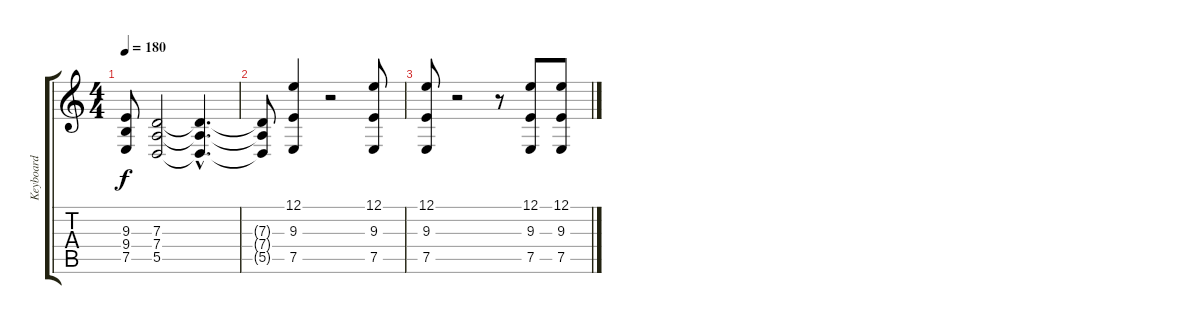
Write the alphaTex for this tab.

\track ("Keyboard" "Keyboard") {instrument synthstrings1}
\staff {score tabs}
\tuning (E4 B3 G3 D3 A2 E2) {hide}
\ts (4 4)
\tempo 180
\clef g2
\ks c
(9.3{t} 9.4{t} 7.5{t}).8{dy f} (7.3 7.4 5.5).2 (7.3{hac t} 7.4{hac t} 5.5{hac t}).4{d} |
(7.3{t} 7.4{t} 5.5{t}).8 (12.1 9.3 7.5).4 r.2 (12.1 9.3 7.5).8 |
(12.1 9.3 7.5).8 r.2 r.8 (12.1 9.3 7.5).8 (12.1 9.3 7.5).8
